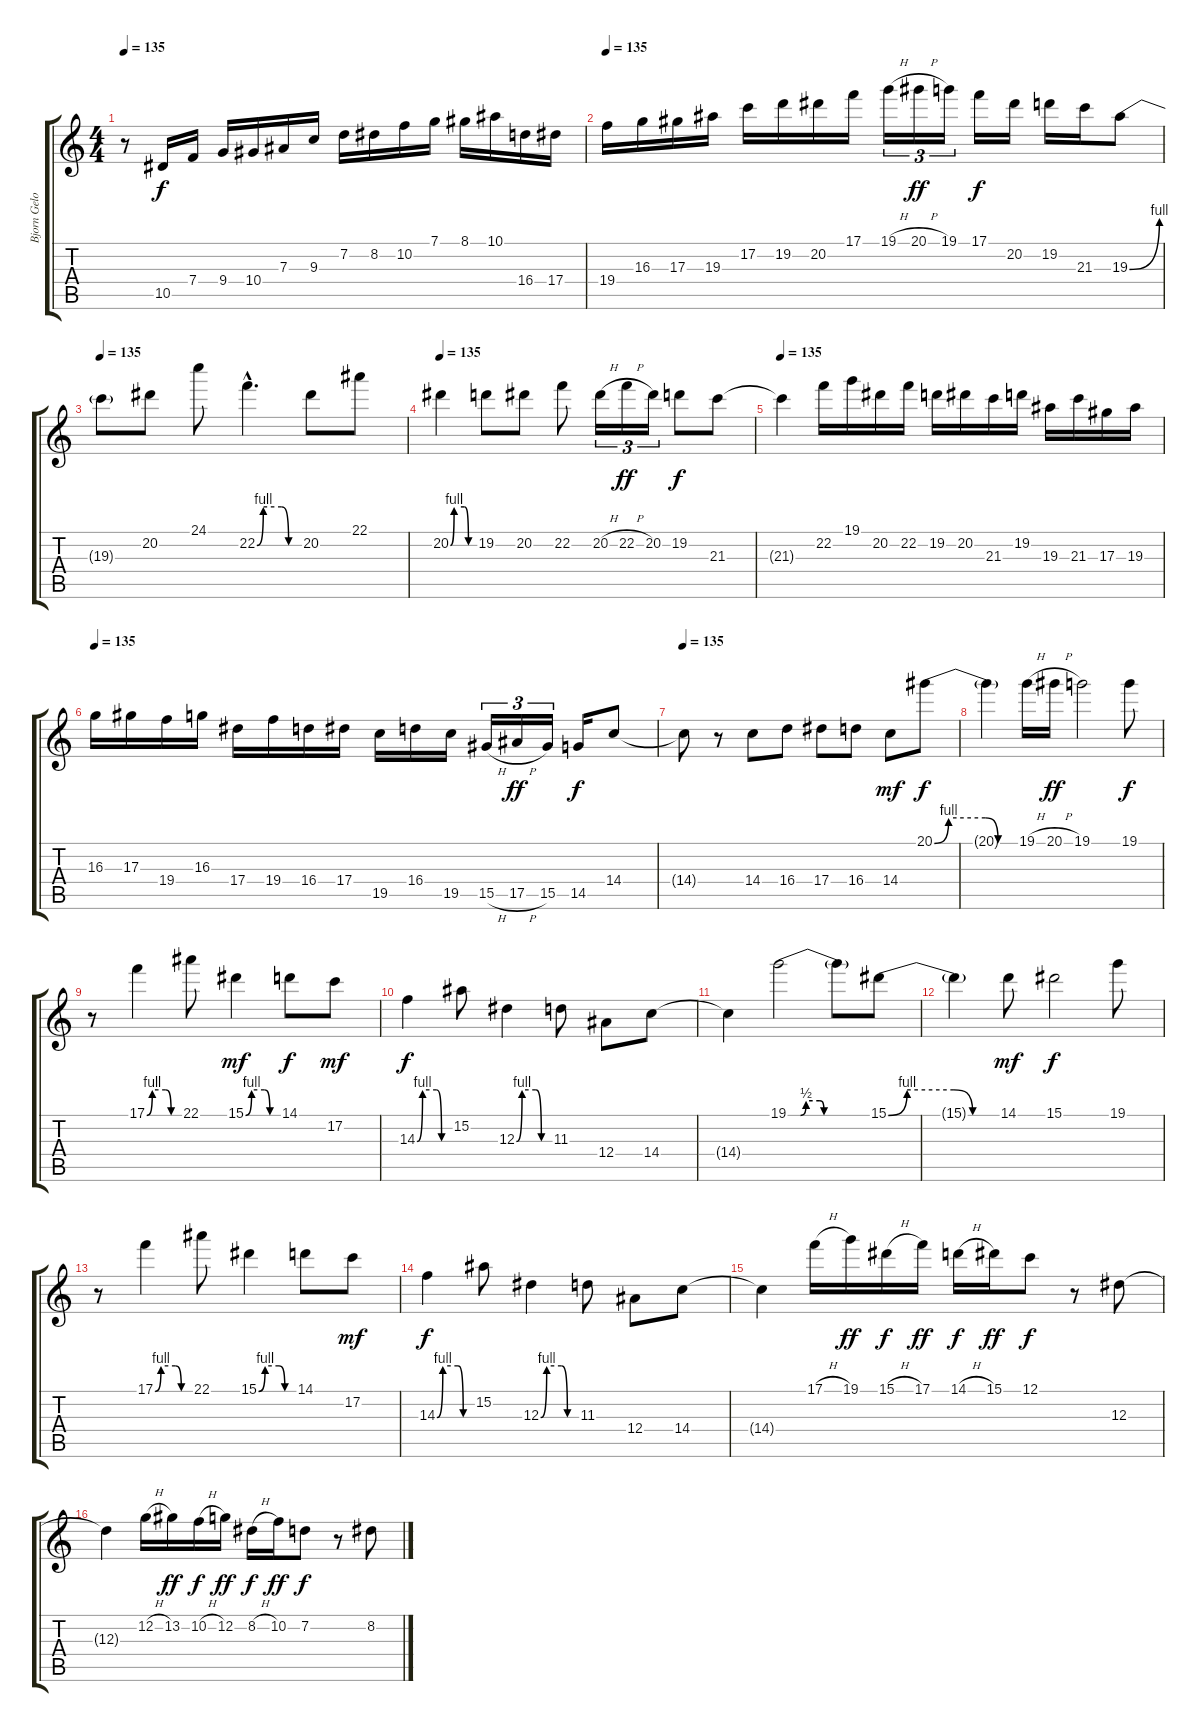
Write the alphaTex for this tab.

\track ("Bjorn Gelotte-Gtr." "Bjorn Gelo") {instrument distortionguitar}
\staff {score tabs}
\tuning (C4 G3 Eb3 Bb2 F2 C2) {hide}
\ts (4 4)
\tempo 135
\clef g2
\ks c
r.8{dy f} 10.5.16 7.4.16 9.4.16 10.4.16 7.3.16 9.3.16 7.2.16 8.2.16 10.2.16 7.1.16 8.1.16 10.1.16 16.4.16 17.4.16 |
\tempo 135
19.4.16 16.3.16 17.3.16 19.3.16 17.2.16 19.2.16 20.2.16 17.1.16 19.1{h}.16{tu (3 2)} 20.1{h}.16{tu (3 2) dy ff} 19.1.16{tu (3 2)} 17.1.16{dy f} 20.2.16 19.2.16 21.3.16 19.3{be (bend 0 0 60 4)}.8 |
\tempo 135
19.3{t}.8 20.2.8 24.1.8 22.2{be (custom 0 0 9 4 35 4 45 0 60 0) hac}.4{d} 20.2.8 22.1.8 |
\tempo 135
20.2{be (custom 0 0 9 4 35 4 45 0 60 0)}.4 19.2.8 20.2.8 22.2.8 20.2{h}.16{tu (3 2)} 22.2{h}.16{tu (3 2) dy ff} 20.2.16{tu (3 2)} 19.2.8{dy f} 21.3.8 |
\tempo 135
21.3{t}.4 22.2.16 19.1.16 20.2.16 22.2.16 19.2.16 20.2.16 21.3.16 19.2.16 19.3.16 21.3.16 17.3.16 19.3.16 |
\tempo 135
16.3.16 17.3.16 19.4.16 16.3.16 17.4.16 19.4.16 16.4.16 17.4.16 19.5.16 16.4.16 19.5.16 15.5{h}.16{tu (3 2)} 17.5{h}.16{tu (3 2) dy ff} 15.5.16{tu (3 2)} 14.5.16{dy f} 14.4.8 |
\tempo 135
14.4{t}.8 r.8 14.4.8 16.4.8 17.4.8 16.4.8 14.4.8{dy mf} 20.1{be (custom 0 0 10 4 36 4 45 0 60 0)}.8{dy f} |
20.1{t}.4 19.1{h}.16 20.1{h}.16{dy ff} 19.1.2 19.1.8{dy f} |
r.8 17.1{be (custom 0 0 10 4 35 4 45 0 60 0)}.4 22.1.8 15.1{be (custom 0 0 11 4 35 4 45 0 60 0)}.4{dy mf} 14.1.8{dy f} 17.2.8{dy mf} |
14.3{be (custom 0 0 10 4 36 4 45 0 60 0)}.4{dy f} 15.2.8 12.3{be (custom 0 0 10 4 35 4 45 0 60 0)}.4 11.3.8 12.4.8 14.4.8 |
14.4{t}.4 19.1{be (custom 0 0 9 0 13 2 23 2 26 0 60 0)}.2 19.1{t}.8 15.1{be (custom 0 0 10 4 35 4 45 0 60 0)}.8 |
15.1{t}.4 14.1.8{dy mf} 15.1.2{dy f} 19.1.8 |
r.8 17.1{be (custom 0 0 10 4 35 4 45 0 60 0)}.4 22.1.8 15.1{be (custom 0 0 11 4 35 4 45 0 60 0)}.4 14.1.8 17.2.8{dy mf} |
14.3{be (custom 0 0 10 4 36 4 45 0 60 0)}.4{dy f} 15.2.8 12.3{be (custom 0 0 10 4 35 4 45 0 60 0)}.4 11.3.8 12.4.8 14.4.8 |
14.4{t}.4 17.1{h}.16 19.1.16{dy ff} 15.1{h}.16{dy f} 17.1.16{dy ff} 14.1{h}.16{dy f} 15.1.16{dy ff} 12.1.8{dy f} r.8 12.3.8 |
12.3{t}.4 12.2{h}.16 13.2.16{dy ff} 10.2{h}.16{dy f} 12.2.16{dy ff} 8.2{h}.16{dy f} 10.2.16{dy ff} 7.2.8{dy f} r.8 8.2.8
